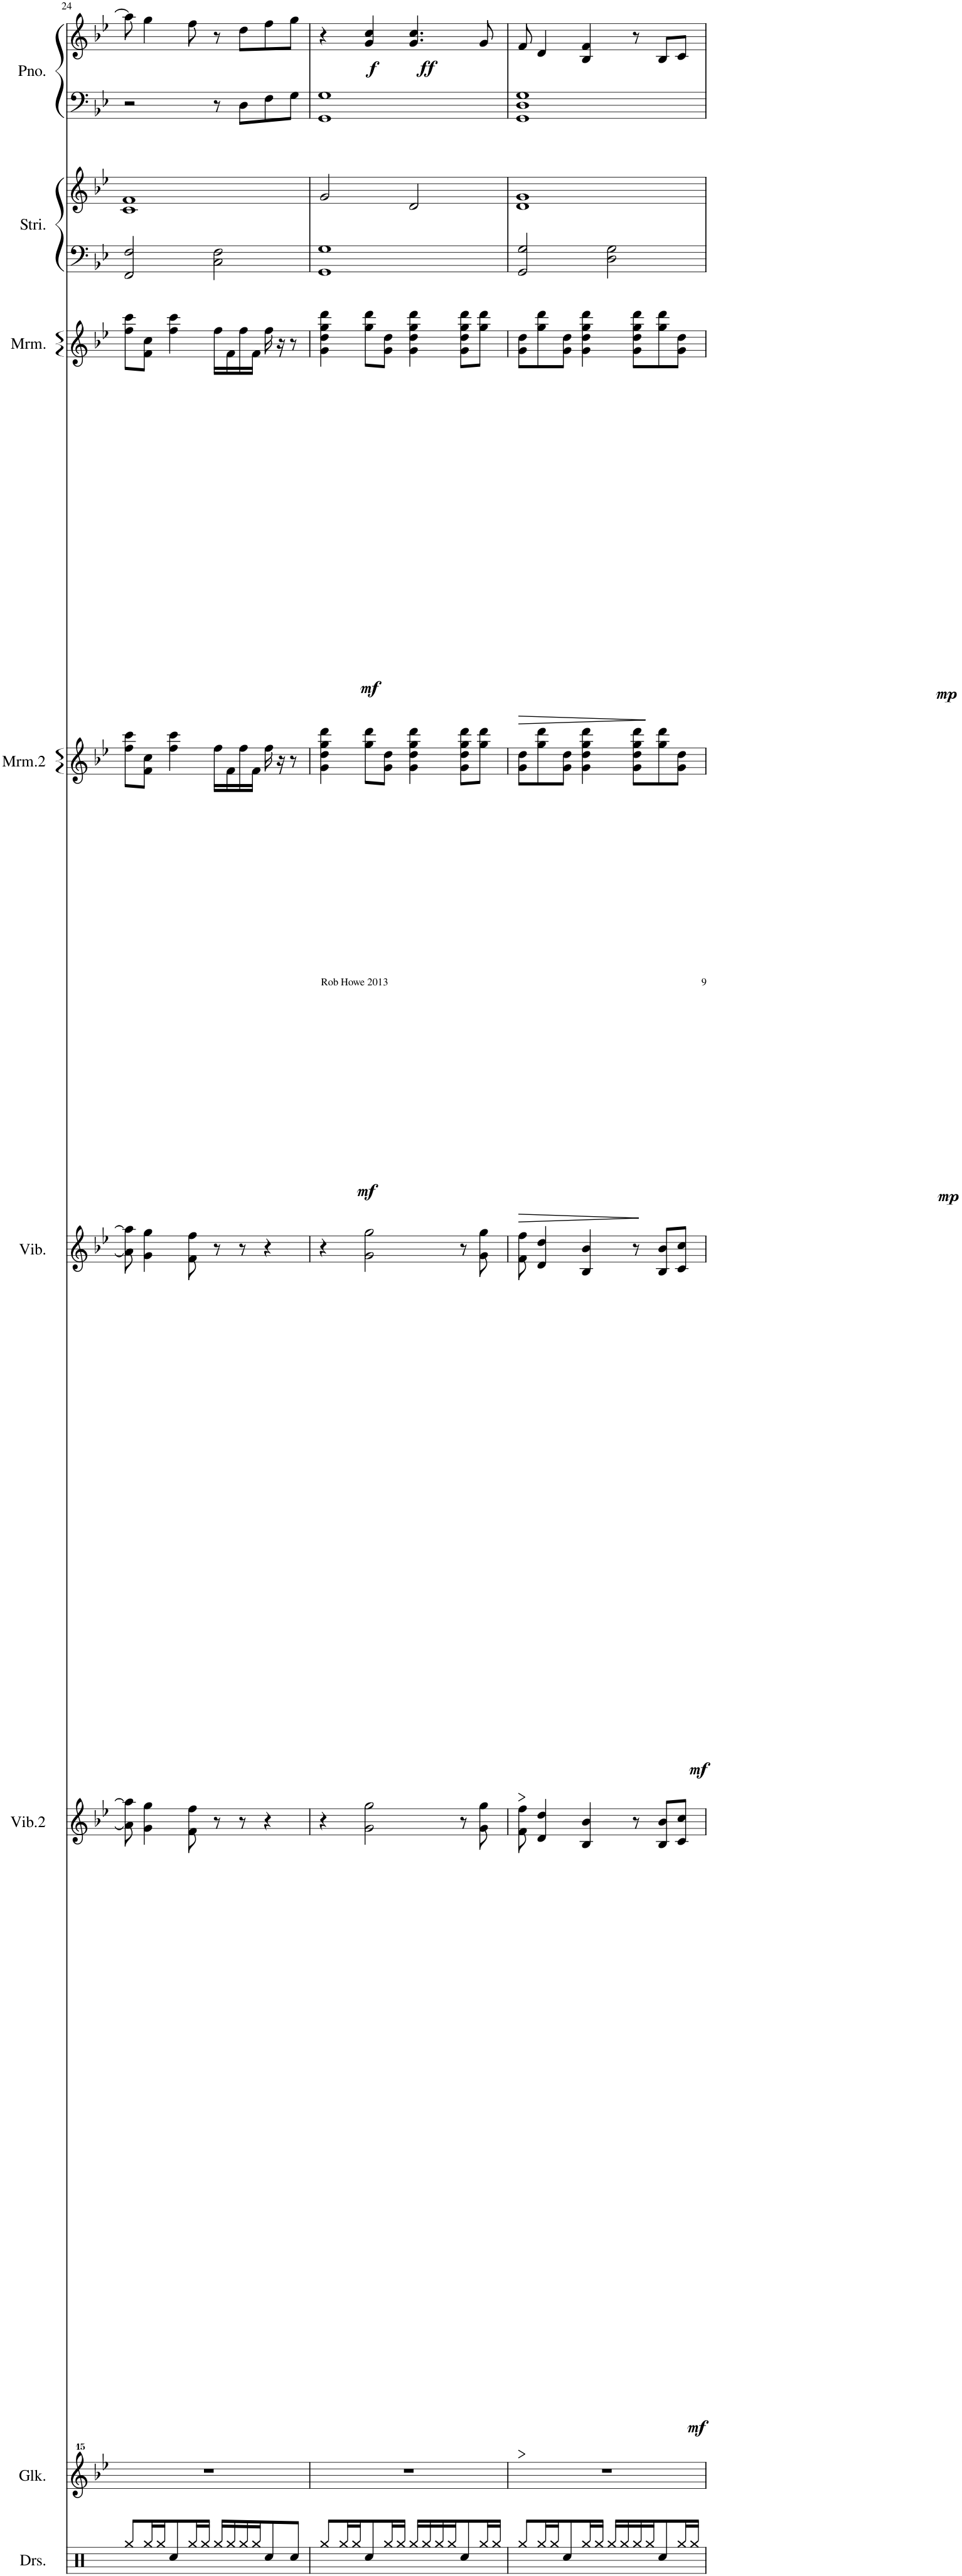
**kern	**kern	**kern	**dynam	**kern	**dynam	**kern	**dynam	**kern	**dynam	**kern	**kern	**kern	**kern	**dynam
*part8	*part7	*part6	*part6	*part5	*part5	*part4	*part4	*part3	*part3	*part2	*part2	*part1	*part1	*part1
*staff10	*staff9	*staff8	*staff8	*staff7	*staff7	*staff6	*staff6	*staff5	*staff5	*staff4	*staff3	*staff2	*staff1	*staff1/2
*I"Drumset	*I"Glockenspiel	*I"Vibraphone 2	*	*I"Vibraphone	*	*I"Marimba 2	*	*I"Marimba	*	*I"Strings	*	*I"Piano	*	*
*I'Drs.	*I'Glk.	*I'Vib.2	*	*I'Vib.	*	*I'Mrm.2	*	*I'Mrm.	*	*I'Stri.	*	*I'Pno.	*	*
!!LO:PB:g=z
*clefX	*clefG^^2	*clefG2	*	*clefG2	*	*clefG2	*	*clefG2	*	*clefF4	*clefG2	*clefF4	*clefG2	*
*k[]	*k[b-e-]	*k[b-e-]	*	*k[b-e-]	*	*k[b-e-]	*	*k[b-e-]	*	*k[b-e-]	*k[b-e-]	*k[b-e-]	*k[b-e-]	*
=24	=24	=24	=24	=24	=24	=24	=24	=24	=24	=24	=24	=24	=24	=24
8Rgg/L	1r	8a\] 8aa\]	.	8a\] 8aa\]	.	8ff\ 8ccc\L	.	8ff\ 8ccc\L	.	2FF/ 2F/	1c 1f	2r	8aa\]	.
16Rgg/L	.	4g\ 4gg\	.	4g\ 4gg\	.	8f\ 8cc\J	.	8f\ 8cc\J	.	.	.	.	4gg\	.
16Rgg/J	.	.	.	.	.	.	.	.	.	.	.	.	.	.
8Rcc/	.	.	.	.	.	4ff\ 4ccc\	.	4ff\ 4ccc\	.	.	.	.	.	.
16Rgg/L	.	8f\ 8ff\	.	8f\ 8ff\	.	.	.	.	.	.	.	.	8ff\	.
16Rgg/JJ	.	.	.	.	.	.	.	.	.	.	.	.	.	.
16Rgg/LL	.	8r	.	8r	.	16ff\LL	.	16ff\LL	.	2C\ 2F\	.	8r	8r	.
16Rgg/	.	.	.	.	.	16f\	.	16f\	.	.	.	.	.	.
!	!	!	!	!	!	!	!	!	!	!	!	!	!	!LO:DY:b
16Rgg/	.	8r	.	8r	.	16ff\	.	16ff\	.	.	.	8D\L	8dd\L	ff
16Rgg/J	.	.	.	.	.	16f\JJ	.	16f\JJ	.	.	.	.	.	.
8Rcc/	.	4r	.	4r	.	16ff\	.	16ff\	.	.	.	8F\	8ff\	.
.	.	.	.	.	.	16r	.	16r	.	.	.	.	.	.
8Rcc/J	.	.	.	.	.	8r	.	8r	.	.	.	8G\J	8gg\J	.
=25	=25	=25	=25	=25	=25	=25	=25	=25	=25	=25	=25	=25	=25	=25
!	!	!	!	!	!	!	!LO:DY:b	!	!LO:DY:b	!	!	!	!	!LO:DY:b
8Rgg/L	1r	4r	.	4r	.	4g\ 4dd\ 4gg\ 4ddd\	mf	4g\ 4dd\ 4gg\ 4ddd\	mf	1GG 1G	2g/	1GG 1G	4r	f
16Rgg/L	.	.	.	.	.	.	.	.	.	.	.	.	.	.
16Rgg/J	.	.	.	.	.	.	.	.	.	.	.	.	.	.
8Rcc/	.	2g\ 2gg\	.	2g\ 2gg\	.	8gg\ 8ddd\L	.	8gg\ 8ddd\L	.	.	.	.	4g/ 4cc/	.
16Rgg/L	.	.	.	.	.	8g\ 8dd\J	.	8g\ 8dd\J	.	.	.	.	.	.
16Rgg/JJ	.	.	.	.	.	.	.	.	.	.	.	.	.	.
16Rgg/LL	.	.	.	.	.	4g\ 4dd\ 4gg\ 4ddd\	.	4g\ 4dd\ 4gg\ 4ddd\	.	.	2d/	.	4.g/ 4.cc/	.
16Rgg/	.	.	.	.	.	.	.	.	.	.	.	.	.	.
16Rgg/	.	.	.	.	.	.	.	.	.	.	.	.	.	.
16Rgg/J	.	.	.	.	.	.	.	.	.	.	.	.	.	.
8Rcc/	.	8r	.	8r	.	8g\ 8dd\ 8gg\ 8ddd\L	.	8g\ 8dd\ 8gg\ 8ddd\L	.	.	.	.	.	.
16Rgg/L	.	8g\ 8gg\	.	8g\ 8gg\	.	8gg\ 8ddd\J	.	8gg\ 8ddd\J	.	.	.	.	8g/	.
16Rgg/JJ	.	.	.	.	.	.	.	.	.	.	.	.	.	.
=26	=26	=26	=26	=26	=26	=26	=26	=26	=26	=26	=26	=26	=26	=26
!	!	!	!LO:HP:b	!	!LO:HP:b	!	!LO:HP:b	!	!LO:HP:b	!	!	!	!	!
8Rgg/L	1r	8f\ 8ff\	>	8f\ 8ff\	>	8g\ 8dd\L	>	8g\ 8dd\L	>	2GG/ 2G/	1d 1g	1GG 1D 1G	8f/	.
16Rgg/L	.	4d/ 4dd/	.	4d/ 4dd/	.	8gg\ 8ddd\	.	8gg\ 8ddd\	.	.	.	.	4d/	.
16Rgg/J	.	.	.	.	.	.	.	.	.	.	.	.	.	.
8Rcc/	.	.	.	.	.	8g\ 8dd\J	.	8g\ 8dd\J	.	.	.	.	.	.
!	!	!	!LO:DY:b	!	!LO:DY:b	!	!	!	!	!	!	!	!	!
16Rgg/L	.	4B-/ 4b-/	mf	4B-/ 4b-/	mf	4g\ 4dd\ 4gg\ 4ddd\	.	4g\ 4dd\ 4gg\ 4ddd\	.	.	.	.	4B-/ 4f/	.
16Rgg/JJ	.	.	.	.	.	.	.	.	.	.	.	.	.	.
16Rgg/LL	.	.	.	.	.	.	.	.	.	2D\ 2G\	.	.	.	.
16Rgg/	.	.	.	.	.	.	.	.	.	.	.	.	.	.
16Rgg/	.	8r	.	8r	.	8g\ 8dd\ 8gg\ 8ddd\L	.	8g\ 8dd\ 8gg\ 8ddd\L	.	.	.	.	8r	.
16Rgg/J	.	.	.	.	.	.	.	.	.	.	.	.	.	.
8Rcc/	.	8B-/ 8b-/L	.	8B-/ 8b-/L	.	8gg\ 8ddd\	.	8gg\ 8ddd\	.	.	.	.	8B-/L	.
!	!	!	!	!	!	!	!LO:DY:b	!	!LO:DY:b	!	!	!	!	!
16Rgg/L	.	8c/ 8cc/J	.	8c/ 8cc/J	.	8g\ 8dd\J	mp	8g\ 8dd\J	mp	.	.	.	8c/J	.
16Rgg/JJ	.	.	.	.	.	.	.	.	.	.	.	.	.	.
.	.	.	]	.	]	.	]	.	]	.	.	.	.	.
=	=	=	=	=	=	=	=	=	=	=	=	=	=	=
*-	*-	*-	*-	*-	*-	*-	*-	*-	*-	*-	*-	*-	*-	*-
